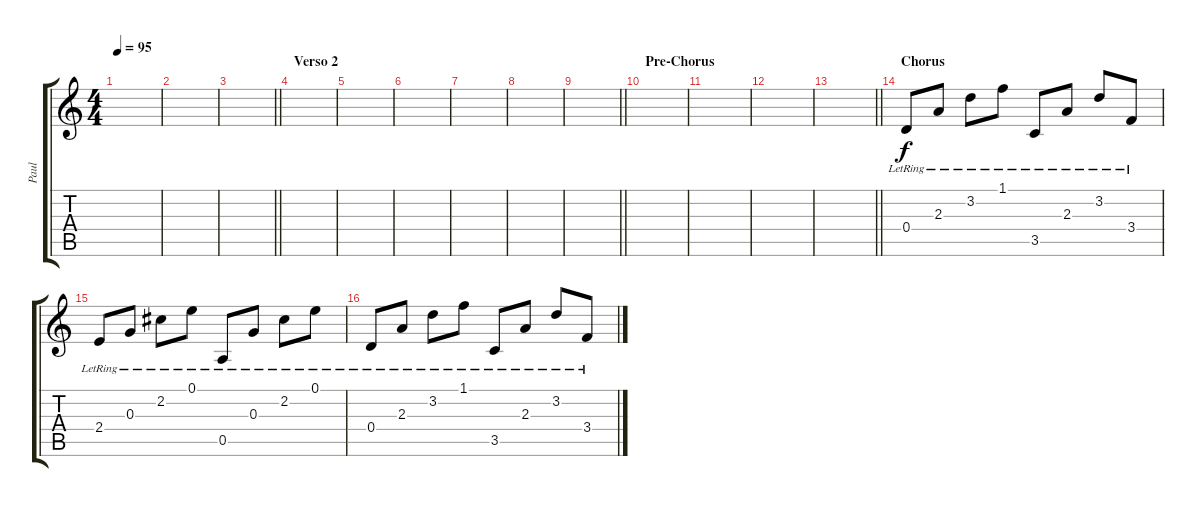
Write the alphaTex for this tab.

\track ("Paul" "Paul") {instrument acousticguitarsteel}
\staff {score tabs}
\tuning (E4 B3 G3 D3 A2 E2) {hide}
\ts (4 4)
\tempo 95
\clef g2
\ks c
|
|
\barLineRight lightlight
|
\section ("" "Verso 2")
|
|
|
|
|
\barLineRight lightlight
|
\section ("" "Pre-Chorus")
|
|
|
\barLineRight lightlight
|
\section ("" "Chorus")
0.4{lr}.8 2.3{lr}.8 3.2{lr}.8 1.1{lr}.8 3.5{lr}.8 2.3{lr}.8 3.2{lr}.8 3.4{lr}.8 |
2.4{lr}.8 0.3{lr}.8 2.2{lr}.8 0.1{lr}.8 0.5{lr}.8 0.3{lr}.8 2.2{lr}.8 0.1{lr}.8 |
0.4{lr}.8 2.3{lr}.8 3.2{lr}.8 1.1{lr}.8 3.5{lr}.8 2.3{lr}.8 3.2{lr}.8 3.4{lr}.8
